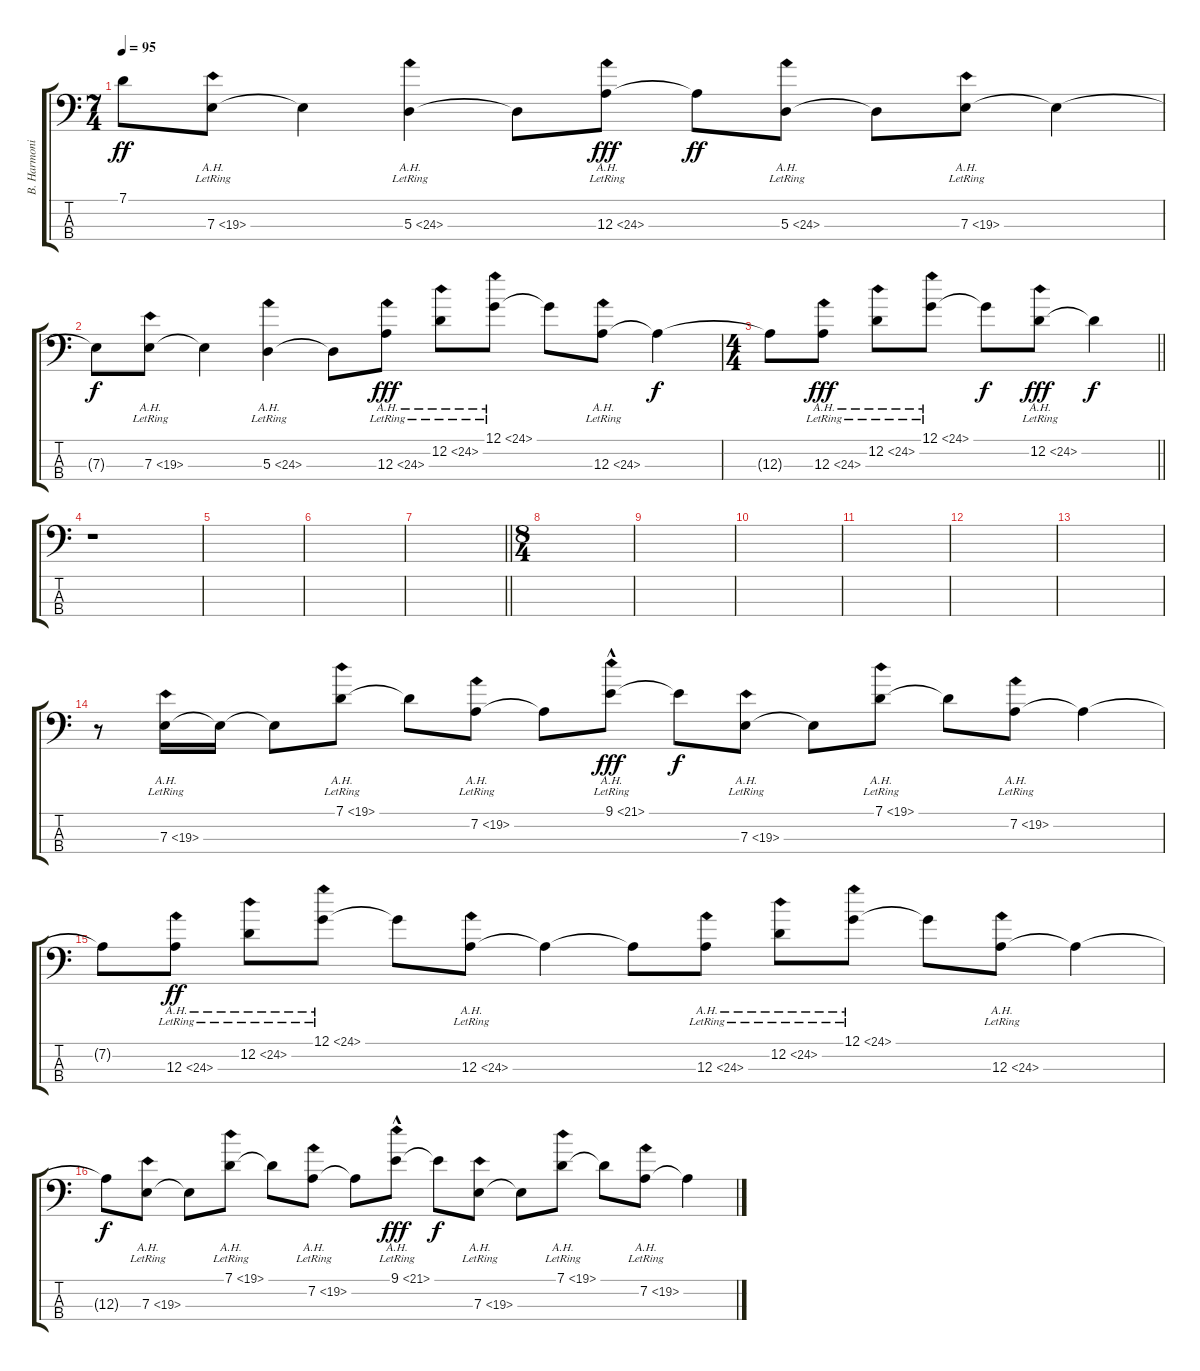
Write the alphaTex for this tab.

\track ("B. Harmonics" "B. Harmoni") {mute instrument electricguitarclean}
\staff {score tabs}
\tuning (G2 D2 A1 D1) {hide}
\ts (7 4)
\tempo 95
\clef f4
\ks c
7.1{t}.8{dy ff} 7.3{ah 12 lr}.8 7.3{t}.4 5.3{ah 19 lr}.4 5.3{t}.8 12.3{ah 12 lr}.8{dy fff} 12.3{t}.8{dy ff} 5.3{ah 19 lr}.8 5.3{t}.8 7.3{ah 12 lr}.8 7.3{t}.4 |
7.3{t}.8{dy f} 7.3{ah 12 lr}.8 7.3{t}.4 5.3{ah 19 lr}.4 5.3{t}.8 12.3{ah 12 lr}.8{dy fff} 12.2{ah 12 lr}.8 12.1{ah 12 lr}.8 12.1{t}.8 12.3{ah 12 lr}.8 12.3{t}.4{dy f} |
\ts (4 4)
\barLineRight lightlight
12.3{t}.8 12.3{ah 12 lr}.8{dy fff} 12.2{ah 12 lr}.8 12.1{ah 12 lr}.8 12.1{t}.8{dy f} 12.2{ah 12 lr}.8{dy fff} 12.2{t}.4{dy f} |
\section ("" "")
r.1 |
|
|
\barLineRight lightlight
|
\ts (8 4)
\section ("" "")
|
|
|
|
|
|
r.8 7.3{ah 12 lr}.16 7.3{t}.16 7.3{t}.8 7.1{ah 12 lr}.8 7.1{t}.8 7.2{ah 12 lr}.8 7.2{t}.8 9.1{ah 12 hac lr}.8{dy fff} 9.1{t}.8{dy f} 7.3{ah 12 lr}.8 7.3{t}.8 7.1{ah 12 lr}.8 7.1{t}.8 7.2{ah 12 lr}.8 7.2{t}.4 |
7.2{t}.8 12.3{ah 12 lr}.8{dy ff} 12.2{ah 12 lr}.8 12.1{ah 12 lr}.8 12.1{t}.8 12.3{ah 12 lr}.8 12.3{t}.4 12.3{t}.8 12.3{ah 12 lr}.8 12.2{ah 12 lr}.8 12.1{ah 12 lr}.8 12.1{t}.8 12.3{ah 12 lr}.8 12.3{t}.4 |
12.3{t}.8{dy f} 7.3{ah 12 lr}.8 7.3{t}.8 7.1{ah 12 lr}.8 7.1{t}.8 7.2{ah 12 lr}.8 7.2{t}.8 9.1{ah 12 hac lr}.8{dy fff} 9.1{t}.8{dy f} 7.3{ah 12 lr}.8 7.3{t}.8 7.1{ah 12 lr}.8 7.1{t}.8 7.2{ah 12 lr}.8 7.2{t}.4
